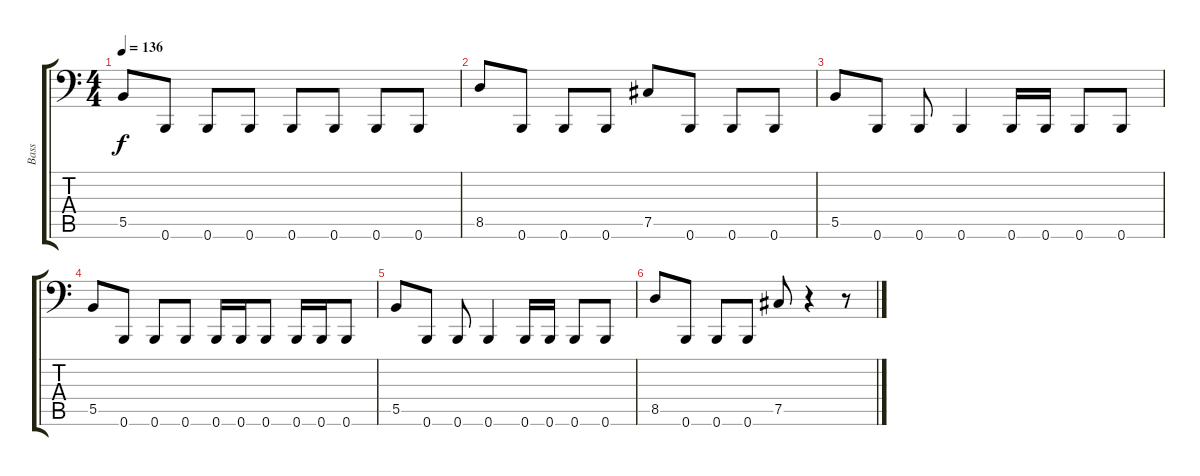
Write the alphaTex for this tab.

\track ("Bass" "Bass") {instrument electricbassfinger}
\staff {score tabs}
\tuning (C3 G2 E2 B1 Gb1 B0) {hide}
\ts (4 4)
\tempo 136
\clef f4
\ks c
5.5.8{dy f} 0.6.8 0.6.8 0.6.8 0.6.8 0.6.8 0.6.8 0.6.8 |
8.5.8 0.6.8 0.6.8 0.6.8 7.5.8 0.6.8 0.6.8 0.6.8 |
5.5.8 0.6.8 0.6.8 0.6.4 0.6.16 0.6.16 0.6.8 0.6.8 |
5.5.8 0.6.8 0.6.8 0.6.8 0.6.16 0.6.16 0.6.8 0.6.16 0.6.16 0.6.8 |
5.5.8 0.6.8 0.6.8 0.6.4 0.6.16 0.6.16 0.6.8 0.6.8 |
8.5.8 0.6.8 0.6.8 0.6.8 7.5.8 r.4 r.8
